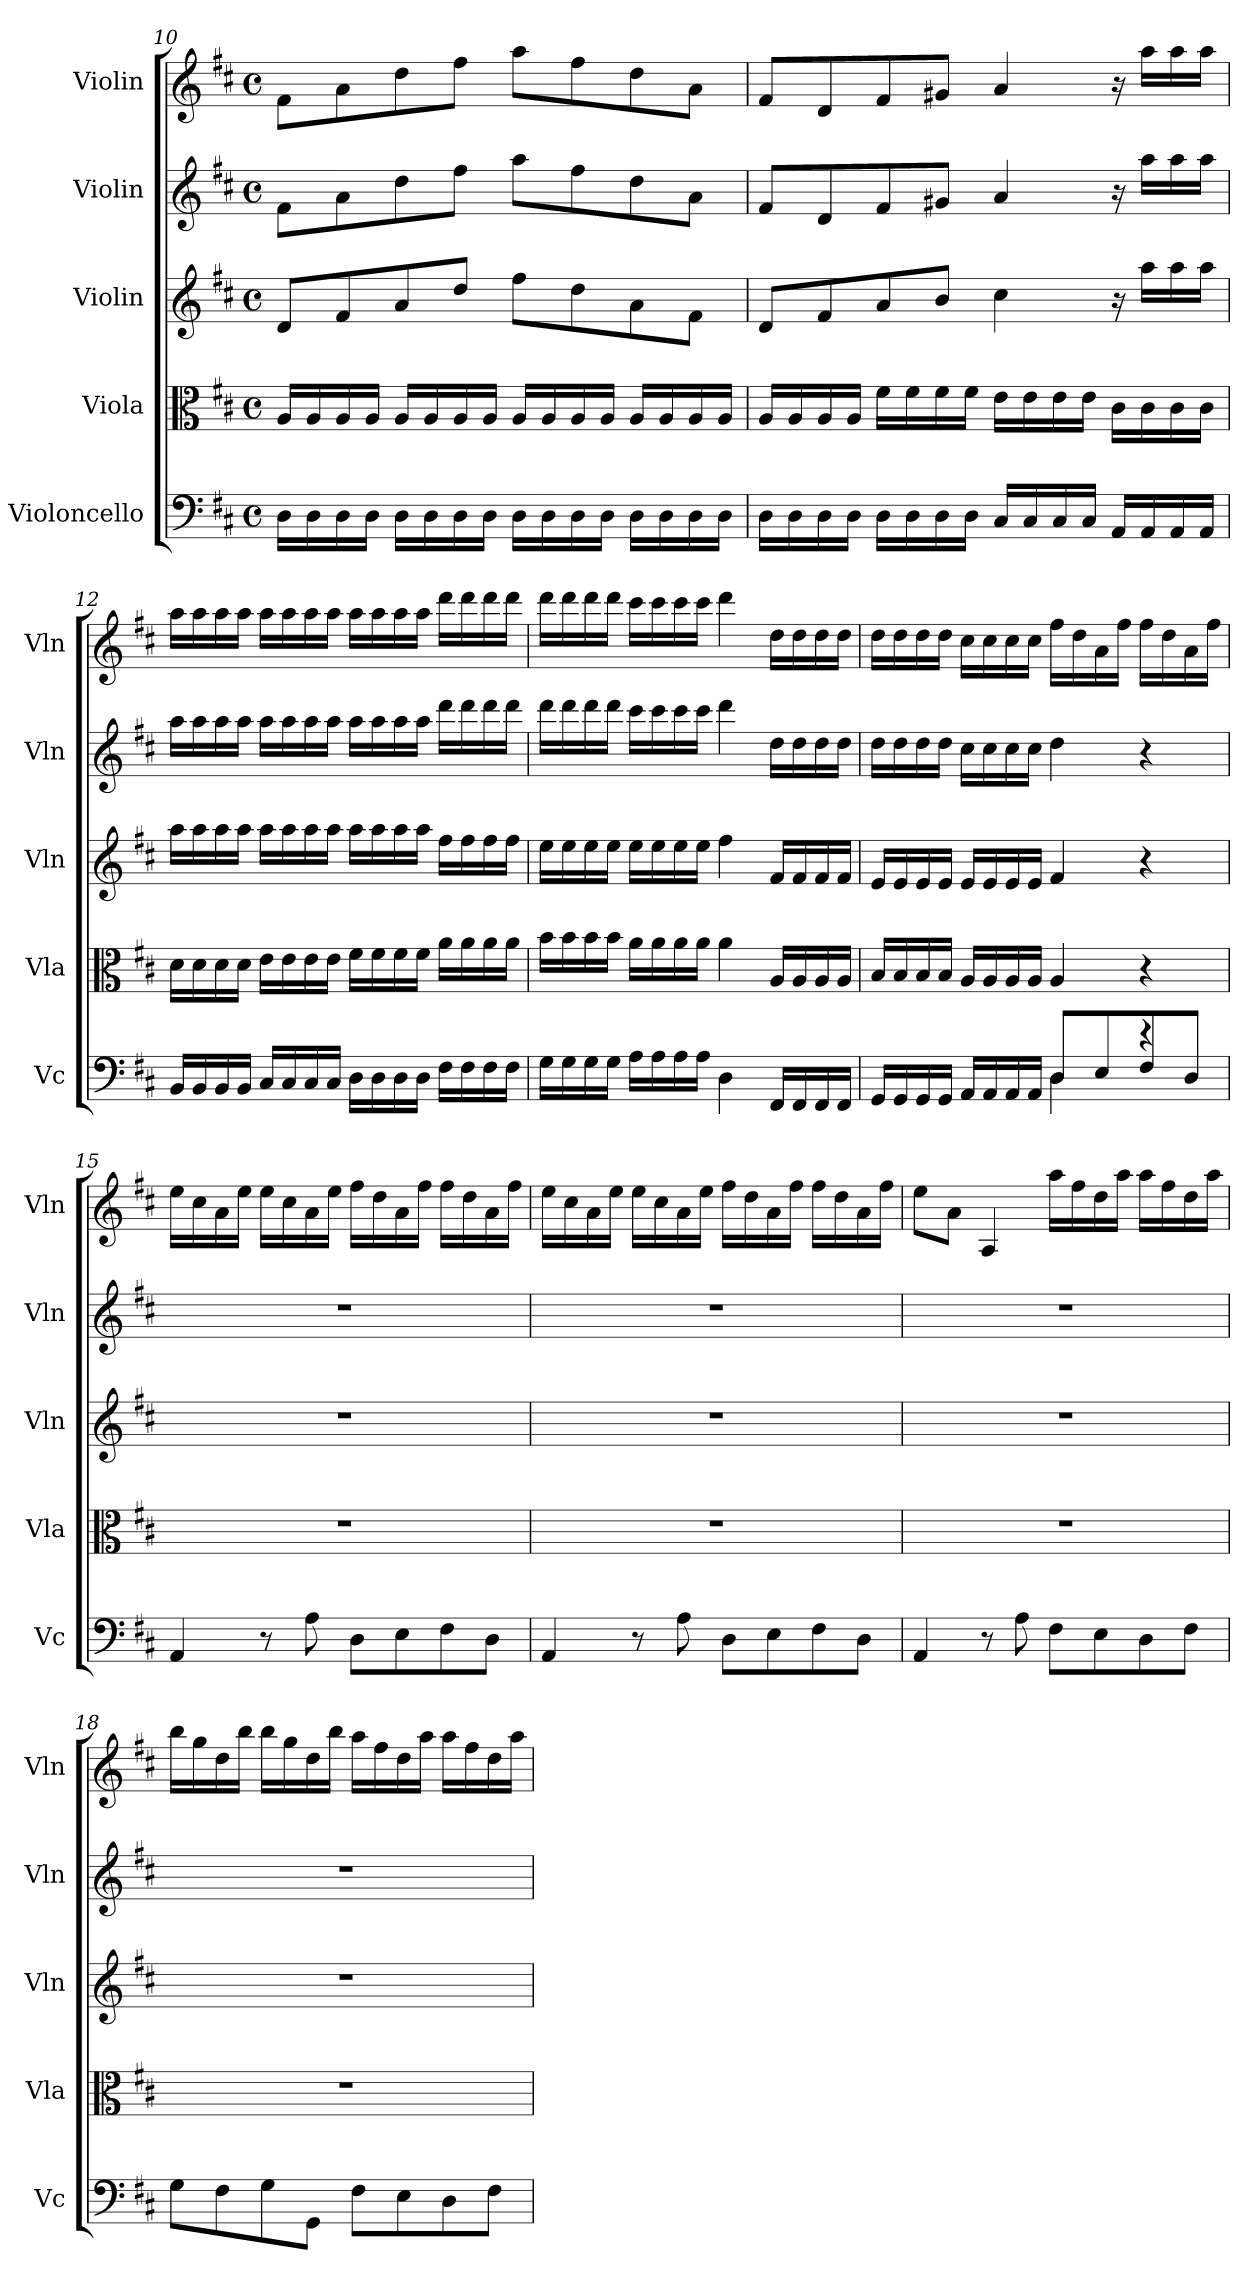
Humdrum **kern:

**kern	**kern	**kern	**kern	**kern
*part5	*part4	*part3	*part2	*part1
*staff5	*staff4	*staff3	*staff2	*staff1
*I"Violoncello	*I"Viola	*I"Violin	*I"Violin	*I"Violin
*I'Vc	*I'Vla	*I'Vln	*I'Vln	*I'Vln
*clefF4	*clefC3	*clefG2	*clefG2	*clefG2
*k[f#c#]	*k[f#c#]	*k[f#c#]	*k[f#c#]	*k[f#c#]
*M4/4	*M4/4	*M4/4	*M4/4	*M4/4
*met(c)	*met(c)	*met(c)	*met(c)	*met(c)
=10	=10	=10	=10	=10
16D\LL	16A/LL	8d/L	8f#\L	8f#\L
16D\	16A/	.	.	.
16D\	16A/	8f#/	8a\	8a\
16D\JJ	16A/JJ	.	.	.
16D\LL	16A/LL	8a/	8dd\	8dd\
16D\	16A/	.	.	.
16D\	16A/	8dd/J	8ff#\J	8ff#\J
16D\JJ	16A/JJ	.	.	.
16D\LL	16A/LL	8ff#\L	8aa\L	8aa\L
16D\	16A/	.	.	.
16D\	16A/	8dd\	8ff#\	8ff#\
16D\JJ	16A/JJ	.	.	.
16D\LL	16A/LL	8a\	8dd\	8dd\
16D\	16A/	.	.	.
16D\	16A/	8f#\J	8a\J	8a\J
16D\JJ	16A/JJ	.	.	.
=11	=11	=11	=11	=11
16D\LL	16A/LL	8d/L	8f#/L	8f#/L
16D\	16A/	.	.	.
16D\	16A/	8f#/	8d/	8d/
16D\JJ	16A/JJ	.	.	.
16D\LL	16f#\LL	8a/	8f#/	8f#/
16D\	16f#\	.	.	.
16D\	16f#\	8b/J	8g#X/J	8g#X/J
16D\JJ	16f#\JJ	.	.	.
16C#/LL	16e\LL	4cc#\	4a/	4a/
16C#/	16e\	.	.	.
16C#/	16e\	.	.	.
16C#/JJ	16e\JJ	.	.	.
16AA/LL	16c#\LL	16r	16r	16r
16AA/	16c#\	16aa\LL	16aa\LL	16aa\LL
16AA/	16c#\	16aa\	16aa\	16aa\
16AA/JJ	16c#\JJ	16aa\JJ	16aa\JJ	16aa\JJ
=12	=12	=12	=12	=12
16BB/LL	16d\LL	16aa\LL	16aa\LL	16aa\LL
16BB/	16d\	16aa\	16aa\	16aa\
16BB/	16d\	16aa\	16aa\	16aa\
16BB/JJ	16d\JJ	16aa\JJ	16aa\JJ	16aa\JJ
16C#/LL	16e\LL	16aa\LL	16aa\LL	16aa\LL
16C#/	16e\	16aa\	16aa\	16aa\
16C#/	16e\	16aa\	16aa\	16aa\
16C#/JJ	16e\JJ	16aa\JJ	16aa\JJ	16aa\JJ
16D\LL	16f#\LL	16aa\LL	16aa\LL	16aa\LL
16D\	16f#\	16aa\	16aa\	16aa\
16D\	16f#\	16aa\	16aa\	16aa\
16D\JJ	16f#\JJ	16aa\JJ	16aa\JJ	16aa\JJ
16F#\LL	16a\LL	16ff#\LL	16ddd\LL	16ddd\LL
16F#\	16a\	16ff#\	16ddd\	16ddd\
16F#\	16a\	16ff#\	16ddd\	16ddd\
16F#\JJ	16a\JJ	16ff#\JJ	16ddd\JJ	16ddd\JJ
=13	=13	=13	=13	=13
16G\LL	16b\LL	16ee\LL	16ddd\LL	16ddd\LL
16G\	16b\	16ee\	16ddd\	16ddd\
16G\	16b\	16ee\	16ddd\	16ddd\
16G\JJ	16b\JJ	16ee\JJ	16ddd\JJ	16ddd\JJ
16A\LL	16a\LL	16ee\LL	16ccc#\LL	16ccc#\LL
16A\	16a\	16ee\	16ccc#\	16ccc#\
16A\	16a\	16ee\	16ccc#\	16ccc#\
16A\JJ	16a\JJ	16ee\JJ	16ccc#\JJ	16ccc#\JJ
4D\	4a\	4ff#\	4ddd\	4ddd\
16FF#/LL	16A/LL	16f#/LL	16dd\LL	16dd\LL
16FF#/	16A/	16f#/	16dd\	16dd\
16FF#/	16A/	16f#/	16dd\	16dd\
16FF#/JJ	16A/JJ	16f#/JJ	16dd\JJ	16dd\JJ
=14	=14	=14	=14	=14
*^	*	*	*	*
16GG/LL	2ryy	16B/LL	16e/LL	16dd\LL	16dd\LL
16GG/	.	16B/	16e/	16dd\	16dd\
16GG/	.	16B/	16e/	16dd\	16dd\
16GG/JJ	.	16B/JJ	16e/JJ	16dd\JJ	16dd\JJ
16AA/LL	.	16A/LL	16e/LL	16cc#\LL	16cc#\LL
16AA/	.	16A/	16e/	16cc#\	16cc#\
16AA/	.	16A/	16e/	16cc#\	16cc#\
16AA/JJ	.	16A/JJ	16e/JJ	16cc#\JJ	16cc#\JJ
4D\	8D/L	4A/	4f#/	4dd\	16ff#\LL
.	.	.	.	.	16dd\
.	8E/	.	.	.	16a\
.	.	.	.	.	16ff#\JJ
4r	8F#/	4r	4r	4r	16ff#\LL
.	.	.	.	.	16dd\
.	8D/J	.	.	.	16a\
.	.	.	.	.	16ff#\JJ
*v	*v	*	*	*	*
=15	=15	=15	=15	=15
4AA/	1r	1r	1r	16ee\LL
.	.	.	.	16cc#\
.	.	.	.	16a\
.	.	.	.	16ee\JJ
8r	.	.	.	16ee\LL
.	.	.	.	16cc#\
8A\	.	.	.	16a\
.	.	.	.	16ee\JJ
8D\L	.	.	.	16ff#\LL
.	.	.	.	16dd\
8E\	.	.	.	16a\
.	.	.	.	16ff#\JJ
8F#\	.	.	.	16ff#\LL
.	.	.	.	16dd\
8D\J	.	.	.	16a\
.	.	.	.	16ff#\JJ
=16	=16	=16	=16	=16
4AA/	1r	1r	1r	16ee\LL
.	.	.	.	16cc#\
.	.	.	.	16a\
.	.	.	.	16ee\JJ
8r	.	.	.	16ee\LL
.	.	.	.	16cc#\
8A\	.	.	.	16a\
.	.	.	.	16ee\JJ
8D\L	.	.	.	16ff#\LL
.	.	.	.	16dd\
8E\	.	.	.	16a\
.	.	.	.	16ff#\JJ
8F#\	.	.	.	16ff#\LL
.	.	.	.	16dd\
8D\J	.	.	.	16a\
.	.	.	.	16ff#\JJ
=17	=17	=17	=17	=17
4AA/	1r	1r	1r	8ee\L
.	.	.	.	8a\J
8r	.	.	.	4A/
8A\	.	.	.	.
8F#\L	.	.	.	16aa\LL
.	.	.	.	16ff#\
8E\	.	.	.	16dd\
.	.	.	.	16aa\JJ
8D\	.	.	.	16aa\LL
.	.	.	.	16ff#\
8F#\J	.	.	.	16dd\
.	.	.	.	16aa\JJ
=18	=18	=18	=18	=18
8G\L	1r	1r	1r	16bb\LL
.	.	.	.	16gg\
8F#\	.	.	.	16dd\
.	.	.	.	16bb\JJ
8G\	.	.	.	16bb\LL
.	.	.	.	16gg\
8GG\J	.	.	.	16dd\
.	.	.	.	16bb\JJ
8F#\L	.	.	.	16aa\LL
.	.	.	.	16ff#\
8E\	.	.	.	16dd\
.	.	.	.	16aa\JJ
8D\	.	.	.	16aa\LL
.	.	.	.	16ff#\
8F#\J	.	.	.	16dd\
.	.	.	.	16aa\JJ
=	=	=	=	=
*-	*-	*-	*-	*-
